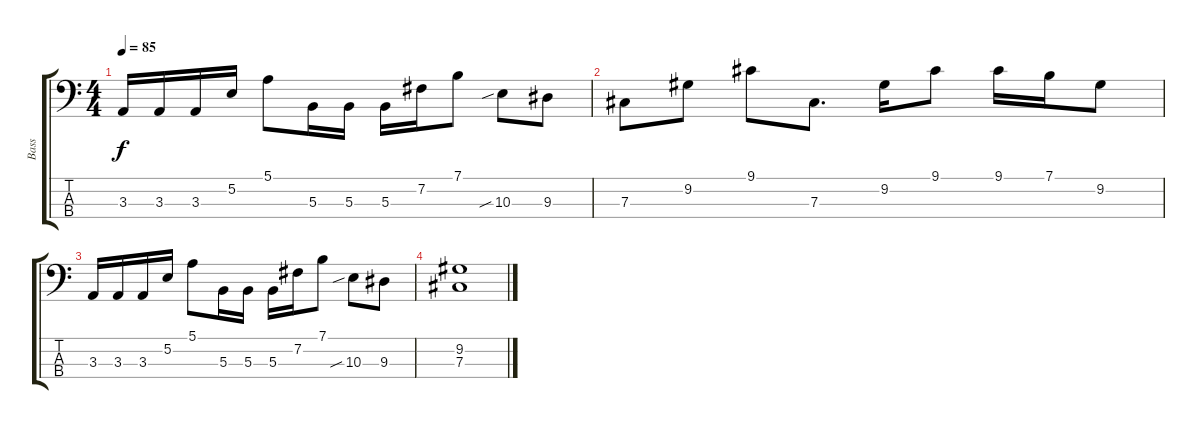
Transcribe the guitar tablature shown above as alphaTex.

\track ("Bass" "Bass") {instrument electricbassfinger}
\staff {score tabs}
\tuning (E2 B1 Gb1 Db1) {hide}
\ts (4 4)
\tempo 85
\clef f4
\ks c
3.3.16{dy f} 3.3.16 3.3.16 5.2.16 5.1.8 5.3.16 5.3.16 5.3.16 7.2.16 7.1.8 10.3{sib}.8 9.3.8 |
7.3.8 9.2.8 9.1.8 7.3.8{d} 9.2.16 9.1.8 9.1.16 7.1.16 9.2.8 |
3.3.16 3.3.16 3.3.16 5.2.16 5.1.8 5.3.16 5.3.16 5.3.16 7.2.16 7.1.8 10.3{sib}.8 9.3.8 |
(9.2 7.3).1
